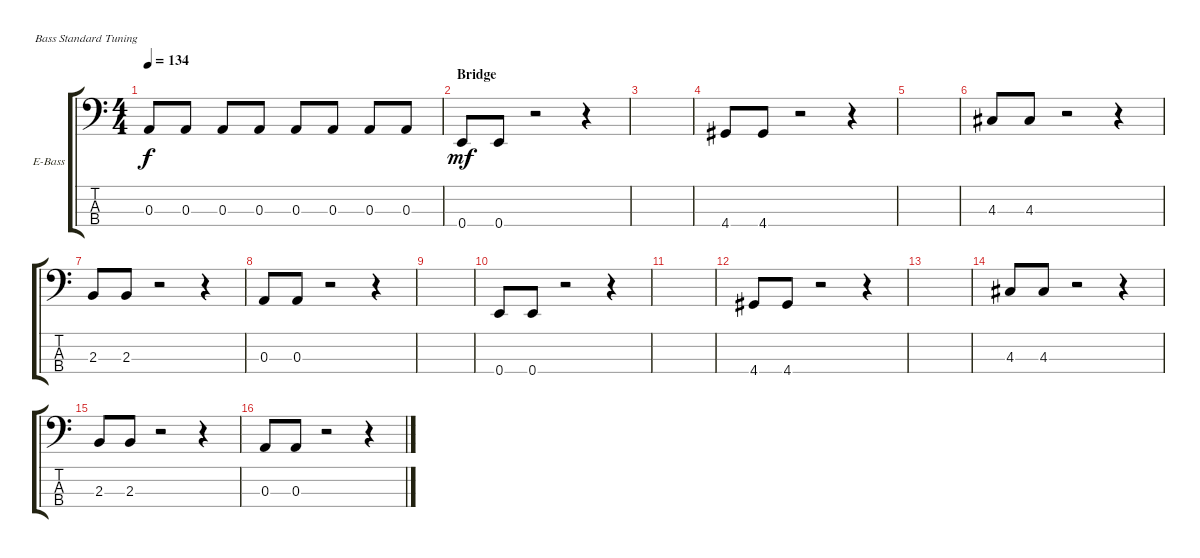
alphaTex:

\defaultSystemsLayout 4
\bracketExtendMode groupsimilarinstruments
\firstSystemTrackNameOrientation horizontal
\otherSystemsTrackNameOrientation horizontal
\track ("Electric Bass" "E-Bass") {instrument electricbassfinger}
\staff {score tabs}
\tuning (G2 D2 A1 E1)
\ts (4 4)
\tempo 134
\clef f4
\scale
0.333333
\ks c
0.3.8{dy f} 0.3.8 0.3.8 0.3.8 0.3.8 0.3.8 0.3.8 0.3.8 |
\section ("" "Bridge")
\scale
0.333333 0.4.8{dy mf} 0.4.8 r.2 r.4 |
\scale
0.333333 |
\scale
0.333333 4.4.8 4.4.8 r.2 r.4 |
\scale
0.333333 |
\scale
0.333333 4.3.8 4.3.8 r.2 r.4 |
\scale
0.333333 2.3.8 2.3.8 r.2 r.4 |
\scale
0.333333 0.3.8 0.3.8 r.2 r.4 |
\scale
0.333333 |
\scale
0.333333 0.4.8 0.4.8 r.2 r.4 |
\scale
0.333333 |
\scale
0.333333 4.4.8 4.4.8 r.2 r.4 |
\scale
0.333333 |
\scale
0.333333 4.3.8 4.3.8 r.2 r.4 |
\scale
0.333333 2.3.8 2.3.8 r.2 r.4 |
\scale
0.333333 0.3.8 0.3.8 r.2 r.4
